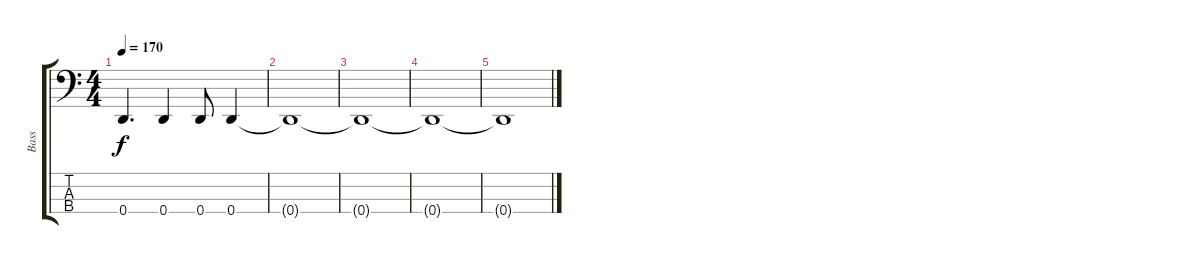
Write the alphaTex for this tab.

\track ("Bass" "Bass") {instrument electricbassfinger}
\staff {score tabs}
\tuning (G2 D2 A1 D1) {hide}
\ts (4 4)
\tempo 170
\clef f4
\ks c
0.4.4{d dy f} 0.4.4 0.4.8 0.4.4 |
0.4{t}.1 |
0.4{t}.1 |
0.4{t}.1 |
0.4{t}.1
